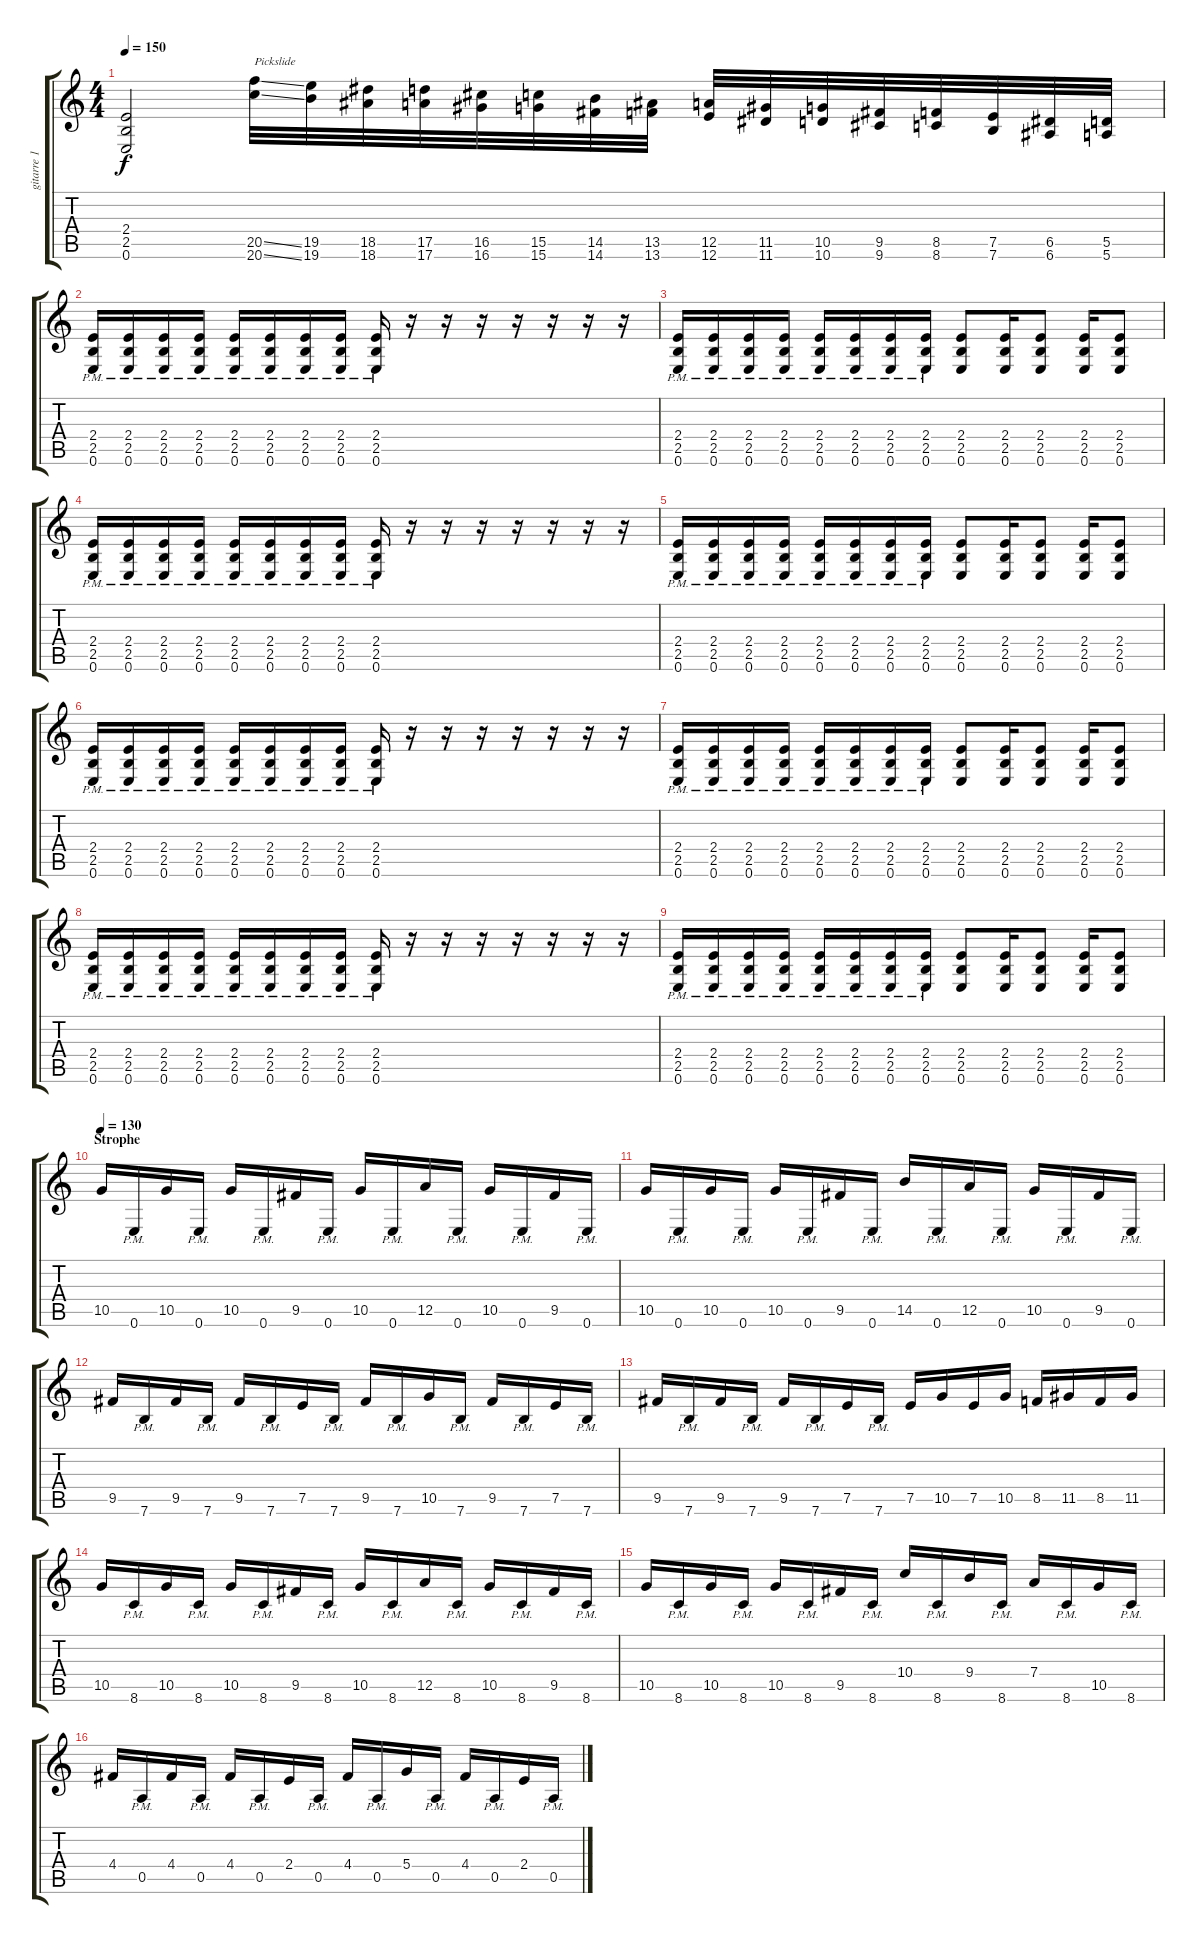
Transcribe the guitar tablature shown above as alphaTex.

\track ("gitarre 1" "gitarre 1") {instrument distortionguitar}
\staff {score tabs}
\tuning (E4 B3 G3 D3 A2 E2) {hide}
\ts (4 4)
\tempo 150
\clef g2
\ks c
(2.4 2.5 0.6).2{dy f} (20.5{ss} 20.6{ss}).32{txt "Pickslide"} (19.5 19.6).32 (18.5 18.6).32 (17.5 17.6).32 (16.5 16.6).32 (15.5 15.6).32 (14.5 14.6).32 (13.5 13.6).32 (12.5 12.6).32 (11.5 11.6).32 (10.5 10.6).32 (9.5 9.6).32 (8.5 8.6).32 (7.5 7.6).32 (6.5 6.6).32 (5.5 5.6).32 |
(2.4{pm} 2.5{pm} 0.6{pm}).16 (2.4{pm} 2.5{pm} 0.6{pm}).16 (2.4{pm} 2.5{pm} 0.6{pm}).16 (2.4{pm} 2.5{pm} 0.6{pm}).16 (2.4{pm} 2.5{pm} 0.6{pm}).16 (2.4{pm} 2.5{pm} 0.6{pm}).16 (2.4{pm} 2.5{pm} 0.6{pm}).16 (2.4{pm} 2.5{pm} 0.6{pm}).16 (2.4{pm} 2.5{pm} 0.6{pm}).16 r.16 r.16 r.16 r.16 r.16 r.16 r.16 |
(2.4{pm} 2.5{pm} 0.6{pm}).16 (2.4{pm} 2.5{pm} 0.6{pm}).16 (2.4{pm} 2.5{pm} 0.6{pm}).16 (2.4{pm} 2.5{pm} 0.6{pm}).16 (2.4{pm} 2.5{pm} 0.6{pm}).16 (2.4{pm} 2.5{pm} 0.6{pm}).16 (2.4{pm} 2.5{pm} 0.6{pm}).16 (2.4{pm} 2.5{pm} 0.6{pm}).16 (2.4 2.5 0.6).8 (2.4 2.5 0.6).16 (2.4 2.5 0.6).8 (2.4 2.5 0.6).16 (2.4 2.5 0.6).8 |
(2.4{pm} 2.5{pm} 0.6{pm}).16 (2.4{pm} 2.5{pm} 0.6{pm}).16 (2.4{pm} 2.5{pm} 0.6{pm}).16 (2.4{pm} 2.5{pm} 0.6{pm}).16 (2.4{pm} 2.5{pm} 0.6{pm}).16 (2.4{pm} 2.5{pm} 0.6{pm}).16 (2.4{pm} 2.5{pm} 0.6{pm}).16 (2.4{pm} 2.5{pm} 0.6{pm}).16 (2.4{pm} 2.5{pm} 0.6{pm}).16 r.16 r.16 r.16 r.16 r.16 r.16 r.16 |
(2.4{pm} 2.5{pm} 0.6{pm}).16 (2.4{pm} 2.5{pm} 0.6{pm}).16 (2.4{pm} 2.5{pm} 0.6{pm}).16 (2.4{pm} 2.5{pm} 0.6{pm}).16 (2.4{pm} 2.5{pm} 0.6{pm}).16 (2.4{pm} 2.5{pm} 0.6{pm}).16 (2.4{pm} 2.5{pm} 0.6{pm}).16 (2.4{pm} 2.5{pm} 0.6{pm}).16 (2.4 2.5 0.6).8 (2.4 2.5 0.6).16 (2.4 2.5 0.6).8 (2.4 2.5 0.6).16 (2.4 2.5 0.6).8 |
(2.4{pm} 2.5{pm} 0.6{pm}).16 (2.4{pm} 2.5{pm} 0.6{pm}).16 (2.4{pm} 2.5{pm} 0.6{pm}).16 (2.4{pm} 2.5{pm} 0.6{pm}).16 (2.4{pm} 2.5{pm} 0.6{pm}).16 (2.4{pm} 2.5{pm} 0.6{pm}).16 (2.4{pm} 2.5{pm} 0.6{pm}).16 (2.4{pm} 2.5{pm} 0.6{pm}).16 (2.4{pm} 2.5{pm} 0.6{pm}).16 r.16 r.16 r.16 r.16 r.16 r.16 r.16 |
(2.4{pm} 2.5{pm} 0.6{pm}).16 (2.4{pm} 2.5{pm} 0.6{pm}).16 (2.4{pm} 2.5{pm} 0.6{pm}).16 (2.4{pm} 2.5{pm} 0.6{pm}).16 (2.4{pm} 2.5{pm} 0.6{pm}).16 (2.4{pm} 2.5{pm} 0.6{pm}).16 (2.4{pm} 2.5{pm} 0.6{pm}).16 (2.4{pm} 2.5{pm} 0.6{pm}).16 (2.4 2.5 0.6).8 (2.4 2.5 0.6).16 (2.4 2.5 0.6).8 (2.4 2.5 0.6).16 (2.4 2.5 0.6).8 |
(2.4{pm} 2.5{pm} 0.6{pm}).16 (2.4{pm} 2.5{pm} 0.6{pm}).16 (2.4{pm} 2.5{pm} 0.6{pm}).16 (2.4{pm} 2.5{pm} 0.6{pm}).16 (2.4{pm} 2.5{pm} 0.6{pm}).16 (2.4{pm} 2.5{pm} 0.6{pm}).16 (2.4{pm} 2.5{pm} 0.6{pm}).16 (2.4{pm} 2.5{pm} 0.6{pm}).16 (2.4{pm} 2.5{pm} 0.6{pm}).16 r.16 r.16 r.16 r.16 r.16 r.16 r.16 |
(2.4{pm} 2.5{pm} 0.6{pm}).16 (2.4{pm} 2.5{pm} 0.6{pm}).16 (2.4{pm} 2.5{pm} 0.6{pm}).16 (2.4{pm} 2.5{pm} 0.6{pm}).16 (2.4{pm} 2.5{pm} 0.6{pm}).16 (2.4{pm} 2.5{pm} 0.6{pm}).16 (2.4{pm} 2.5{pm} 0.6{pm}).16 (2.4{pm} 2.5{pm} 0.6{pm}).16 (2.4 2.5 0.6).8 (2.4 2.5 0.6).16 (2.4 2.5 0.6).8 (2.4 2.5 0.6).16 (2.4 2.5 0.6).8 |
\section ("" "Strophe")
\tempo 130
10.5.16 0.6{pm}.16 10.5.16 0.6{pm}.16 10.5.16 0.6{pm}.16 9.5.16 0.6{pm}.16 10.5.16 0.6{pm}.16 12.5.16 0.6{pm}.16 10.5.16 0.6{pm}.16 9.5.16 0.6{pm}.16 |
10.5.16 0.6{pm}.16 10.5.16 0.6{pm}.16 10.5.16 0.6{pm}.16 9.5.16 0.6{pm}.16 14.5.16 0.6{pm}.16 12.5.16 0.6{pm}.16 10.5.16 0.6{pm}.16 9.5.16 0.6{pm}.16 |
9.5.16 7.6{pm}.16 9.5.16 7.6{pm}.16 9.5.16 7.6{pm}.16 7.5.16 7.6{pm}.16 9.5.16 7.6{pm}.16 10.5.16 7.6{pm}.16 9.5.16 7.6{pm}.16 7.5.16 7.6{pm}.16 |
9.5.16 7.6{pm}.16 9.5.16 7.6{pm}.16 9.5.16 7.6{pm}.16 7.5.16 7.6{pm}.16 7.5.16 10.5.16 7.5.16 10.5.16 8.5.16 11.5.16 8.5.16 11.5.16 |
10.5.16 8.6{pm}.16 10.5.16 8.6{pm}.16 10.5.16 8.6{pm}.16 9.5.16 8.6{pm}.16 10.5.16 8.6{pm}.16 12.5.16 8.6{pm}.16 10.5.16 8.6{pm}.16 9.5.16 8.6{pm}.16 |
10.5.16 8.6{pm}.16 10.5.16 8.6{pm}.16 10.5.16 8.6{pm}.16 9.5.16 8.6{pm}.16 10.4.16 8.6{pm}.16 9.4.16 8.6{pm}.16 7.4.16 8.6{pm}.16 10.5.16 8.6{pm}.16 |
4.4.16 0.5{pm}.16 4.4.16 0.5{pm}.16 4.4.16 0.5{pm}.16 2.4.16 0.5{pm}.16 4.4.16 0.5{pm}.16 5.4.16 0.5{pm}.16 4.4.16 0.5{pm}.16 2.4.16 0.5{pm}.16
